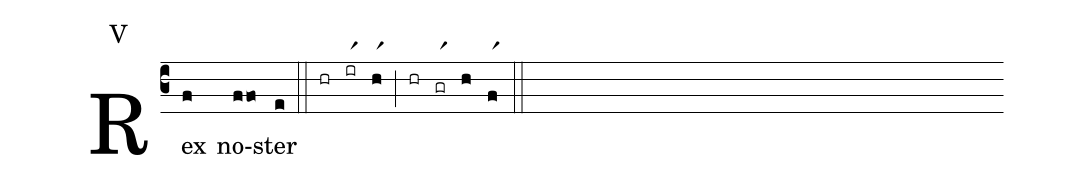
annotation: V;
%%
(c3)Rex(f) no(ffo)ster(e) (::) (hr)(irr1)(hr1)(;)(hr)(grr1)(h)(fr1)(::)
